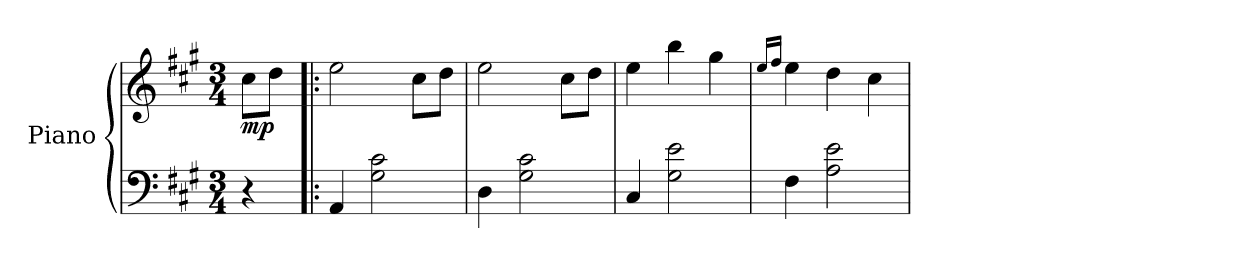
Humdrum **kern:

**kern	**kern	**dynam
*part2	*part1	*part1
*staff2	*staff1	*staff1
*I"Piano	*I"Piano	*
*I'Pno.	*I'Pno.	*
*clefF4	*clefG2	*
*k[f#c#g#]	*k[f#c#g#]	*
*M3/4	*M3/4	*
=1	=1	=1
!	!	!LO:DY:b
4r	8cc#\L	mp
.	8dd\J	.
=2!|:	=2!|:	=2!|:
*	*MM120	*
4AA/	2ee\	.
2G#\ 2c#\	.	.
.	8cc#\L	.
.	8dd\J	.
=3	=3	=3
4D\	2ee\	.
2G#\ 2c#\	.	.
.	8cc#\L	.
.	8dd\J	.
=4	=4	=4
4C#/	4ee\	.
2G#\ 2e\	4bb\	.
.	4gg#\	.
=5	=5	=5
.	16qee/LL	.
.	16qff#/JJ	.
4F#\	4ee\	.
2A\ 2e\	4dd\	.
.	4cc#\	.
=	=	=
*-	*-	*-
